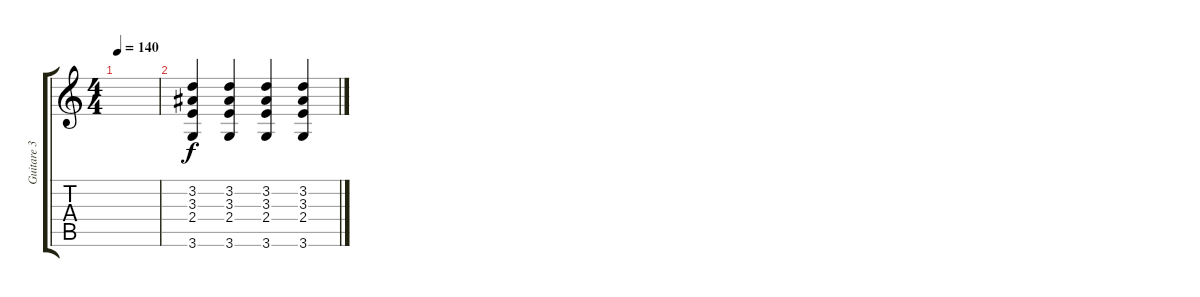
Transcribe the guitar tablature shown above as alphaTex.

\track ("Guitare 3" "Guitare 3") {instrument acousticguitarsteel}
\staff {score tabs}
\tuning (E4 B3 G3 D3 A2 E2) {hide}
\ts (4 4)
\tempo 140
\clef g2
\ks c
|
(3.2 3.3 2.4 3.6).4 (3.2 3.3 2.4 3.6).4 (3.2 3.3 2.4 3.6).4 (3.2 3.3 2.4 3.6).4
